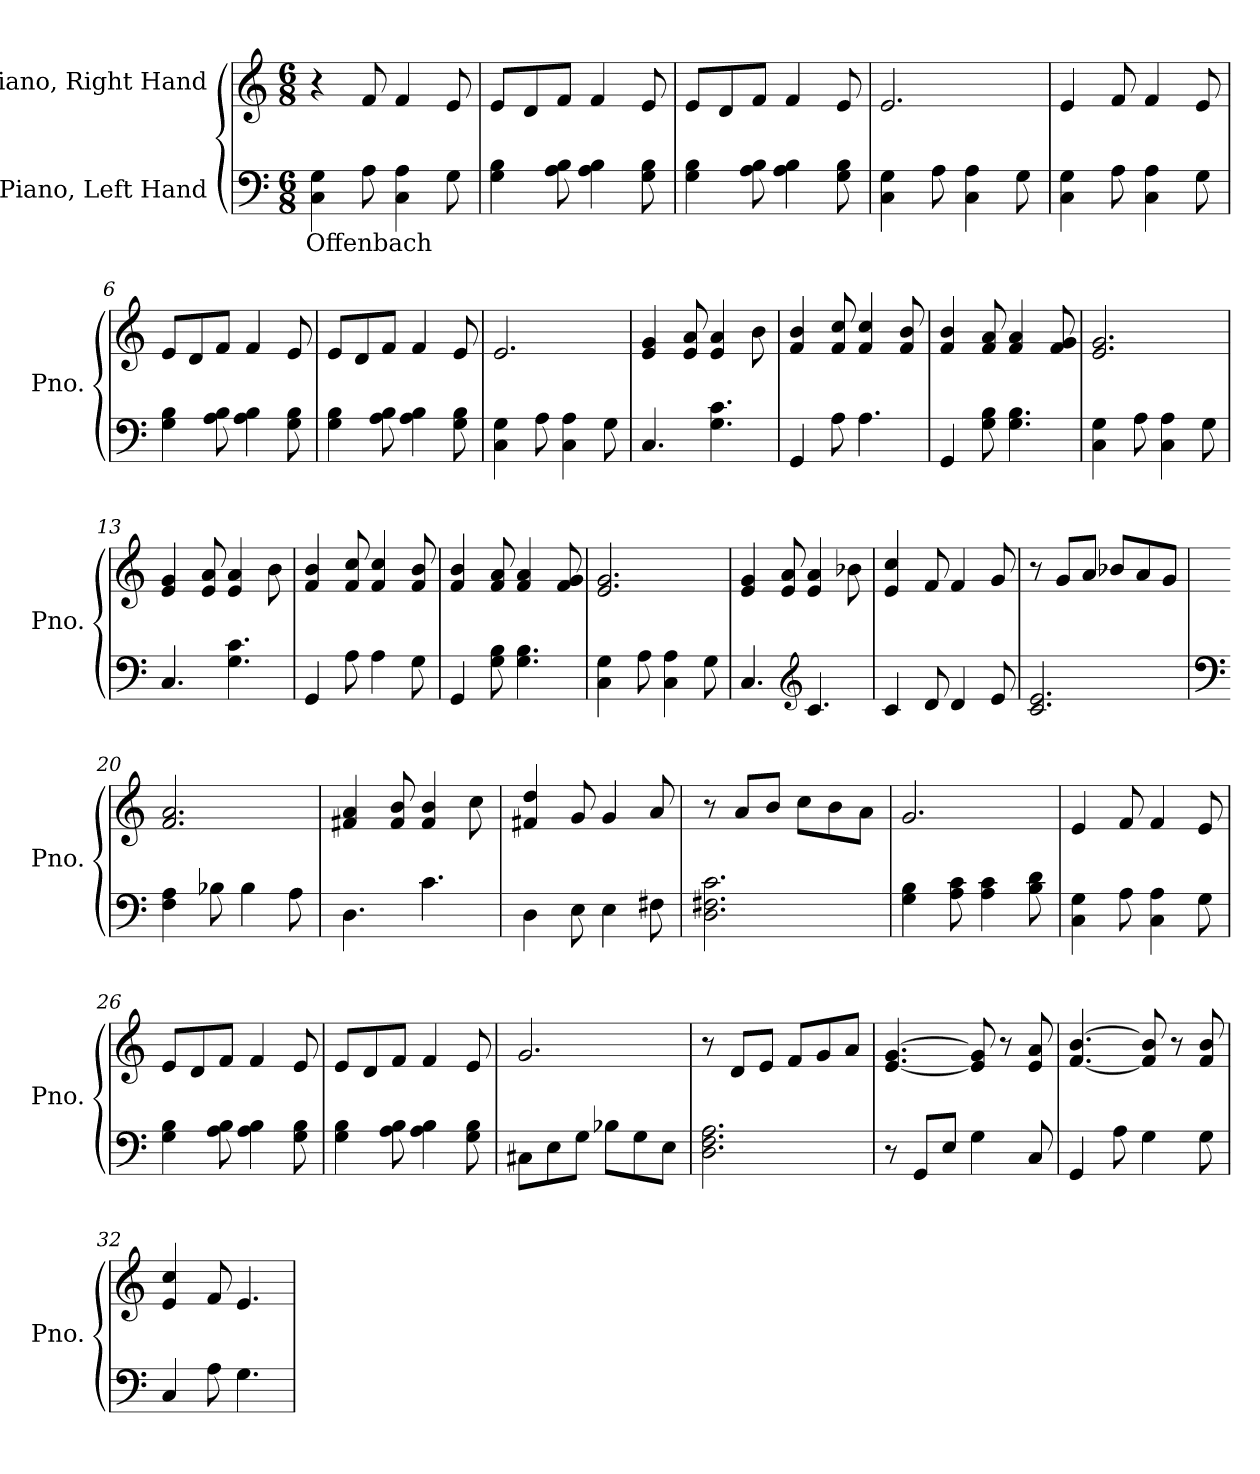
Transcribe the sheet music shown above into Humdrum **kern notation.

**kern	**text	**kern
*part2	*part2	*part1
*staff2	*staff2	*staff1
*I"Piano, Left Hand	*	*I"Piano, Right Hand
*I'Pno.	*	*I'Pno.
*clefF4	*	*clefG2
*k[]	*	*k[]
*M6/8	*	*M6/8
*MM130	*	*MM130
=1	=1	=1
!	!LO:LY:b	!
4C\ 4G\	Offenbach	4r
8A\	.	8f/
4C\ 4A\	.	4f/
8G\	.	8e/
=2	=2	=2
4G\ 4B\	.	8e/L
.	.	8d/
8A\ 8B\	.	8f/J
4A\ 4B\	.	4f/
8G\ 8B\	.	8e/
=3	=3	=3
4G\ 4B\	.	8e/L
.	.	8d/
8A\ 8B\	.	8f/J
4A\ 4B\	.	4f/
8G\ 8B\	.	8e/
=4	=4	=4
4C\ 4G\	.	2.e/
8A\	.	.
4C\ 4A\	.	.
8G\	.	.
=5	=5	=5
4C\ 4G\	.	4e/
8A\	.	8f/
4C\ 4A\	.	4f/
8G\	.	8e/
!!LO:LB:g=z
=6	=6	=6
4G\ 4B\	.	8e/L
.	.	8d/
8A\ 8B\	.	8f/J
4A\ 4B\	.	4f/
8G\ 8B\	.	8e/
=7	=7	=7
4G\ 4B\	.	8e/L
.	.	8d/
8A\ 8B\	.	8f/J
4A\ 4B\	.	4f/
8G\ 8B\	.	8e/
=8	=8	=8
4C\ 4G\	.	2.e/
8A\	.	.
4C\ 4A\	.	.
8G\	.	.
=9	=9	=9
4.C/	.	4e/ 4g/
.	.	8e/ 8a/
4.G\ 4.c\	.	4e/ 4a/
.	.	8b\
=10	=10	=10
4GG/	.	4f/ 4b/
8A\	.	8f/ 8cc/
4.A\	.	4f/ 4cc/
.	.	8f/ 8b/
=11	=11	=11
4GG/	.	4f/ 4b/
8G\ 8B\	.	8f/ 8a/
4.G\ 4.B\	.	4f/ 4a/
.	.	8f/ 8g/
=12	=12	=12
4C\ 4G\	.	2.e/ 2.g/
8A\	.	.
4C\ 4A\	.	.
8G\	.	.
!!LO:LB:g=z
=13	=13	=13
4.C/	.	4e/ 4g/
.	.	8e/ 8a/
4.G\ 4.c\	.	4e/ 4a/
.	.	8b\
=14	=14	=14
4GG/	.	4f/ 4b/
8A\	.	8f/ 8cc/
4A\	.	4f/ 4cc/
8G\	.	8f/ 8b/
=15	=15	=15
4GG/	.	4f/ 4b/
8G\ 8B\	.	8f/ 8a/
4.G\ 4.B\	.	4f/ 4a/
.	.	8f/ 8g/
=16	=16	=16
4C\ 4G\	.	2.e/ 2.g/
8A\	.	.
4C\ 4A\	.	.
8G\	.	.
=17	=17	=17
4.C/	.	4e/ 4g/
.	.	8e/ 8a/
*clefG2	*	*
4.c/	.	4e/ 4a/
.	.	8b-X\
=18	=18	=18
4c/	.	4e/ 4cc/
8d/	.	8f/
4d/	.	4f/
8e/	.	8g/
=19	=19	=19
2.c/ 2.e/	.	8r
.	.	8g/L
.	.	8a/J
.	.	8b-X/L
.	.	8a/
.	.	8g/J
!!LO:LB:g=z
=20	=20	=20
*clefF4	*	*
4F\ 4A\	.	2.f/ 2.a/
8B-X\	.	.
4B-\	.	.
8A\	.	.
=21	=21	=21
4.D\	.	4f#X/ 4a/
.	.	8f#/ 8b/
4.c\	.	4f#/ 4b/
.	.	8cc\
=22	=22	=22
4D\	.	4f#X/ 4dd/
8E\	.	8g/
4E\	.	4g/
8F#X\	.	8a/
=23	=23	=23
2.D\ 2.F#X\ 2.c\	.	8r
.	.	8a/L
.	.	8b/J
.	.	8cc\L
.	.	8b\
.	.	8a\J
=24	=24	=24
4G\ 4B\	.	2.g/
8A\ 8c\	.	.
4A\ 4c\	.	.
8B\ 8d\	.	.
=25	=25	=25
4C\ 4G\	.	4e/
8A\	.	8f/
4C\ 4A\	.	4f/
8G\	.	8e/
=26	=26	=26
4G\ 4B\	.	8e/L
.	.	8d/
8A\ 8B\	.	8f/J
4A\ 4B\	.	4f/
8G\ 8B\	.	8e/
!!LO:LB:g=z
=27	=27	=27
4G\ 4B\	.	8e/L
.	.	8d/
8A\ 8B\	.	8f/J
4A\ 4B\	.	4f/
8G\ 8B\	.	8e/
=28	=28	=28
8C#X\L	.	2.g/
8E\	.	.
8G\J	.	.
8B-X\L	.	.
8G\	.	.
8E\J	.	.
=29	=29	=29
2.D\ 2.F\ 2.A\	.	8r
.	.	8d/L
.	.	8e/J
.	.	8f/L
.	.	8g/
.	.	8a/J
=30	=30	=30
8r	.	[4.e/ [4.g/
8GG/L	.	.
8E/J	.	.
4G\	.	8e/] 8g/]
.	.	8r
8C/	.	8e/ 8a/
=31	=31	=31
4GG/	.	[4.f/ [4.b/
8A\	.	.
4G\	.	8f/] 8b/]
.	.	8r
8G\	.	8f/ 8b/
=32	=32	=32
4C/	.	4e/ 4cc/
8A\	.	8f/
4.G\	.	4.e/
=	=	=
*-	*-	*-
